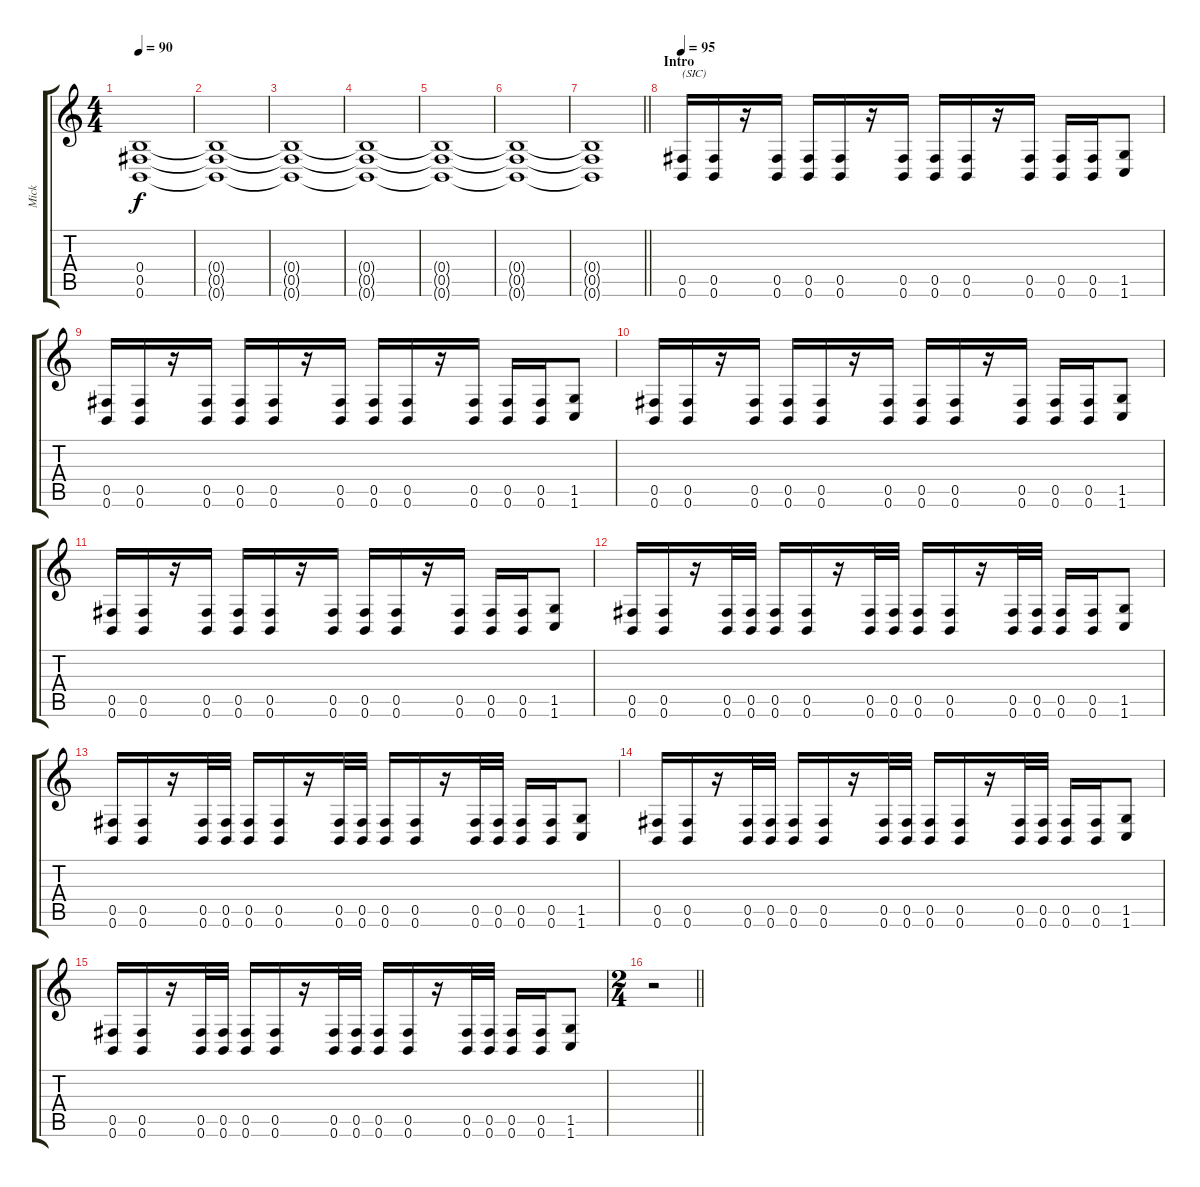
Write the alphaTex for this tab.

\track ("Mick" "Mick") {instrument distortionguitar}
\staff {score tabs}
\tuning (Db4 Ab3 E3 B2 Gb2 B1) {hide}
\ts (4 4)
\tempo 90
\clef g2
\ks c
(0.4 0.5 0.6).1{dy f} |
(0.4{t} 0.5{t} 0.6{t}).1 |
(0.4{t} 0.5{t} 0.6{t}).1 |
(0.4{t} 0.5{t} 0.6{t}).1 |
(0.4{t} 0.5{t} 0.6{t}).1 |
(0.4{t} 0.5{t} 0.6{t}).1 |
\barLineRight lightlight
(0.4{t} 0.5{t} 0.6{t}).1 |
\section ("" "Intro")
\tempo 95
(0.5 0.6).16{txt "(SIC)"} (0.5 0.6).16 r.16 (0.5 0.6).16 (0.5 0.6).16 (0.5 0.6).16 r.16 (0.5 0.6).16 (0.5 0.6).16 (0.5 0.6).16 r.16 (0.5 0.6).16 (0.5 0.6).16 (0.5 0.6).16 (1.5 1.6).8 |
(0.5 0.6).16 (0.5 0.6).16 r.16 (0.5 0.6).16 (0.5 0.6).16 (0.5 0.6).16 r.16 (0.5 0.6).16 (0.5 0.6).16 (0.5 0.6).16 r.16 (0.5 0.6).16 (0.5 0.6).16 (0.5 0.6).16 (1.5 1.6).8 |
(0.5 0.6).16 (0.5 0.6).16 r.16 (0.5 0.6).16 (0.5 0.6).16 (0.5 0.6).16 r.16 (0.5 0.6).16 (0.5 0.6).16 (0.5 0.6).16 r.16 (0.5 0.6).16 (0.5 0.6).16 (0.5 0.6).16 (1.5 1.6).8 |
(0.5 0.6).16 (0.5 0.6).16 r.16 (0.5 0.6).16 (0.5 0.6).16 (0.5 0.6).16 r.16 (0.5 0.6).16 (0.5 0.6).16 (0.5 0.6).16 r.16 (0.5 0.6).16 (0.5 0.6).16 (0.5 0.6).16 (1.5 1.6).8 |
(0.5 0.6).16 (0.5 0.6).16 r.16 (0.5 0.6).32 (0.5 0.6).32 (0.5 0.6).16 (0.5 0.6).16 r.16 (0.5 0.6).32 (0.5 0.6).32 (0.5 0.6).16 (0.5 0.6).16 r.16 (0.5 0.6).32 (0.5 0.6).32 (0.5 0.6).16 (0.5 0.6).16 (1.5 1.6).8 |
(0.5 0.6).16 (0.5 0.6).16 r.16 (0.5 0.6).32 (0.5 0.6).32 (0.5 0.6).16 (0.5 0.6).16 r.16 (0.5 0.6).32 (0.5 0.6).32 (0.5 0.6).16 (0.5 0.6).16 r.16 (0.5 0.6).32 (0.5 0.6).32 (0.5 0.6).16 (0.5 0.6).16 (1.5 1.6).8 |
(0.5 0.6).16 (0.5 0.6).16 r.16 (0.5 0.6).32 (0.5 0.6).32 (0.5 0.6).16 (0.5 0.6).16 r.16 (0.5 0.6).32 (0.5 0.6).32 (0.5 0.6).16 (0.5 0.6).16 r.16 (0.5 0.6).32 (0.5 0.6).32 (0.5 0.6).16 (0.5 0.6).16 (1.5 1.6).8 |
(0.5 0.6).16 (0.5 0.6).16 r.16 (0.5 0.6).32 (0.5 0.6).32 (0.5 0.6).16 (0.5 0.6).16 r.16 (0.5 0.6).32 (0.5 0.6).32 (0.5 0.6).16 (0.5 0.6).16 r.16 (0.5 0.6).32 (0.5 0.6).32 (0.5 0.6).16 (0.5 0.6).16 (1.5 1.6).8 |
\ts (2 4)
\barLineRight lightlight
r.2
